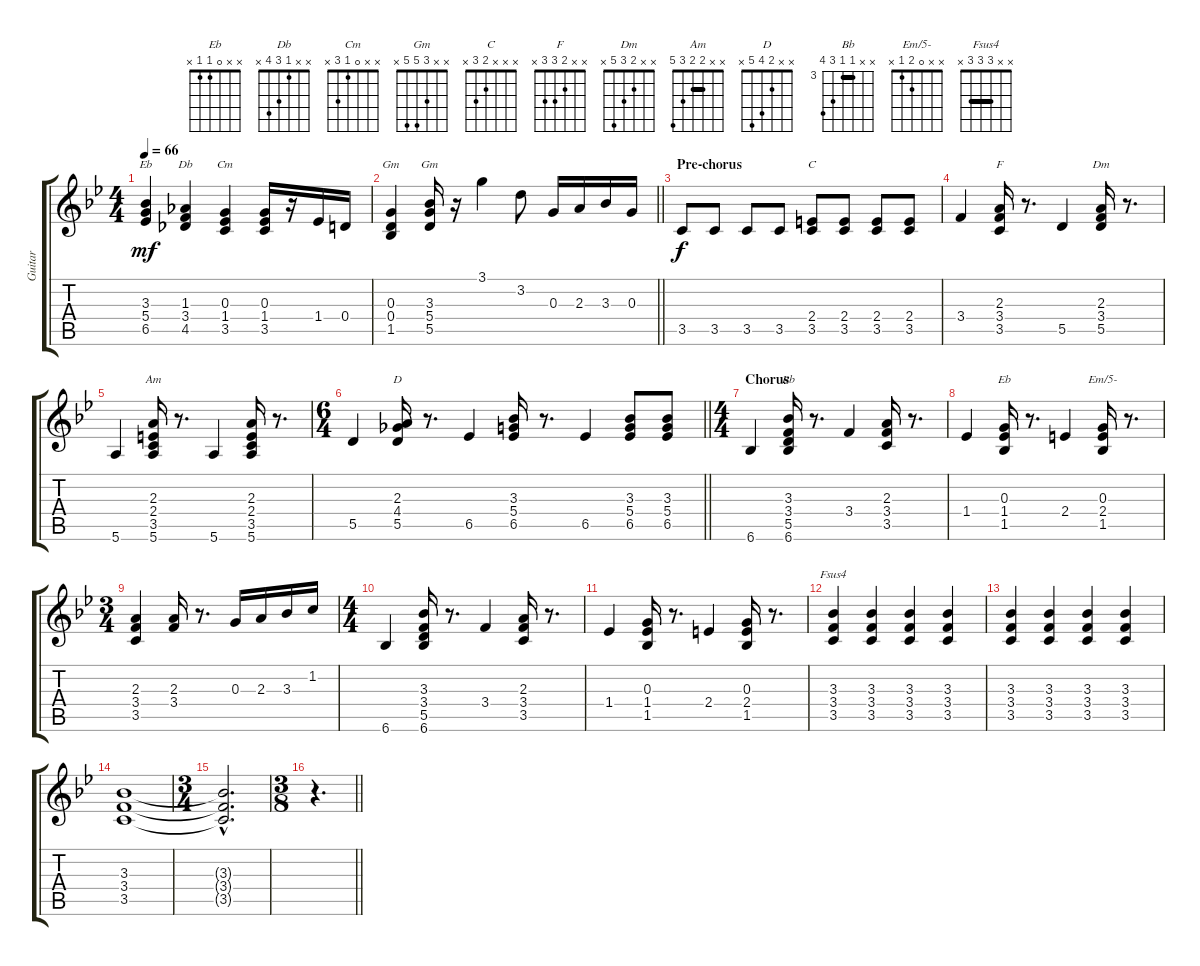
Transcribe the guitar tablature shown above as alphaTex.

\track ("Guitar" "Guitar") {instrument electricguitarclean}
\staff {score tabs}
\tuning (E4 B3 G3 D3 A2 E2) {hide}
\chord ("Eb" x x 3 5 6 x) {firstfret 3}
\chord ("Db" x x 1 3 4 x)
\chord ("Cm" x x 0 1 3 x)
\chord ("Gm" x x 0 0 1 x)
\chord ("Gm" x x 3 5 5 x)
\chord ("C" x x x 2 3 x)
\chord ("F" x x 2 3 3 x)
\chord ("Dm" x x 2 3 5 x)
\chord ("Am" x x 2 2 3 5) {barre 2}
\chord ("D" x x 2 4 5 x)
\chord ("Bb" x x 3 3 5 6) {firstfret 3 barre 3}
\chord ("Eb" x x 0 1 1 x)
\chord ("Em/5-" x x 0 2 1 x)
\chord ("Fsus4" x x 3 3 3 x) {barre 3}
\ts (4 4)
\tempo 66
\clef g2
\ks bb
(3.3 5.4 6.5).4{ch "Eb" dy mf} (1.3 3.4 4.5).4{ch "Db"} (0.3 1.4 3.5).4{ch "Cm"} (0.3 1.4 3.5).16 r.16 1.4.16 0.4.16 |
\barLineRight lightlight
(0.3 0.4 1.5).4{ch "Gm"} (3.3 5.4 5.5).16{ch "Gm"} r.16 3.1.4 3.2.8 0.3.16 2.3.16 3.3.16 0.3.16 |
\section ("" "Pre-chorus")
3.5.8{dy f} 3.5.8 3.5.8 3.5.8 (2.4 3.5).8{ch "C"} (2.4 3.5).8 (2.4 3.5).8 (2.4 3.5).8 |
3.4.4 (2.3 3.4 3.5).16{ch "F"} r.8{d} 5.5.4 (2.3 3.4 5.5).16{ch "Dm"} r.8{d} |
5.6.4 (2.3 2.4 3.5 5.6).16{ch "Am"} r.8{d} 5.6.4 (2.3 2.4 3.5 5.6).16 r.8{d} |
\ts (6 4)
\barLineRight lightlight
5.5.4 (2.3 4.4 5.5).16{ch "D"} r.8{d} 6.5.4 (3.3 5.4 6.5).16 r.8{d} 6.5.4 (3.3 5.4 6.5).8 (3.3 5.4 6.5).8 |
\ts (4 4)
\section ("" "Chorus")
6.6.4 (3.3 3.4 5.5 6.6).16{ch "Bb"} r.8{d} 3.4.4 (2.3 3.4 3.5).16 r.8{d} |
1.4.4 (0.3 1.4 1.5).16{ch "Eb"} r.8{d} 2.4.4 (0.3 2.4 1.5).16{ch "Em/5-"} r.8{d} |
\ts (3 4)
(2.3 3.4 3.5).4 (2.3 3.4).16 r.8{d} 0.3.16 2.3.16 3.3.16 1.2.16 |
\ts (4 4)
6.6.4 (3.3 3.4 5.5 6.6).16 r.8{d} 3.4.4 (2.3 3.4 3.5).16 r.8{d} |
1.4.4 (0.3 1.4 1.5).16 r.8{d} 2.4.4 (0.3 2.4 1.5).16 r.8{d} |
(3.3 3.4 3.5).4{ch "Fsus4"} (3.3 3.4 3.5).4 (3.3 3.4 3.5).4 (3.3 3.4 3.5).4 |
(3.3 3.4 3.5).4 (3.3 3.4 3.5).4 (3.3 3.4 3.5).4 (3.3 3.4 3.5).4 |
(3.3 3.4 3.5).1 |
\ts (3 4)
(3.3{hac t} 3.4{hac t} 3.5{hac t}).2{d} |
\ts (3 8)
\barLineRight lightlight
r.4{d}
